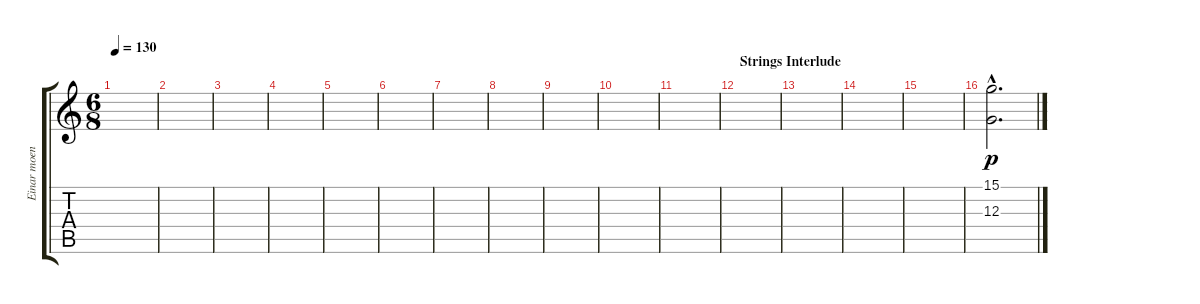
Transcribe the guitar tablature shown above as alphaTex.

\track ("Einar moen" "Einar moen") {instrument choiraahs}
\staff {score tabs}
\tuning (E4 B3 G3 D3 A2 E2) {hide}
\ts (6 8)
\tempo 130
\clef g2
\ks c
|
|
|
|
|
|
|
|
|
|
|
\section ("" "Strings Interlude")
|
|
|
|
(15.1{hac} 12.3{hac}).2{d dy p}
